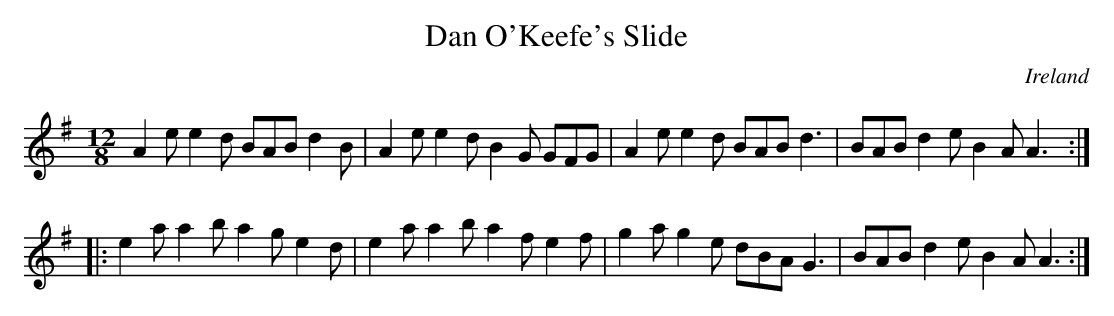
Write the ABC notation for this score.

X:1
T:Dan O'Keefe's Slide
M:12/8
O:Ireland
K:A dorian
A2e e2d BAB d2B|A2e e2d B2G GFG|\
A2e e2d BAB d3| BAB d2e B2A A3::
e2a a2b a2g e2d|e2a a2b a2f e2f|\
g2a g2e dBA G3| BAB d2e B2A A3:|
